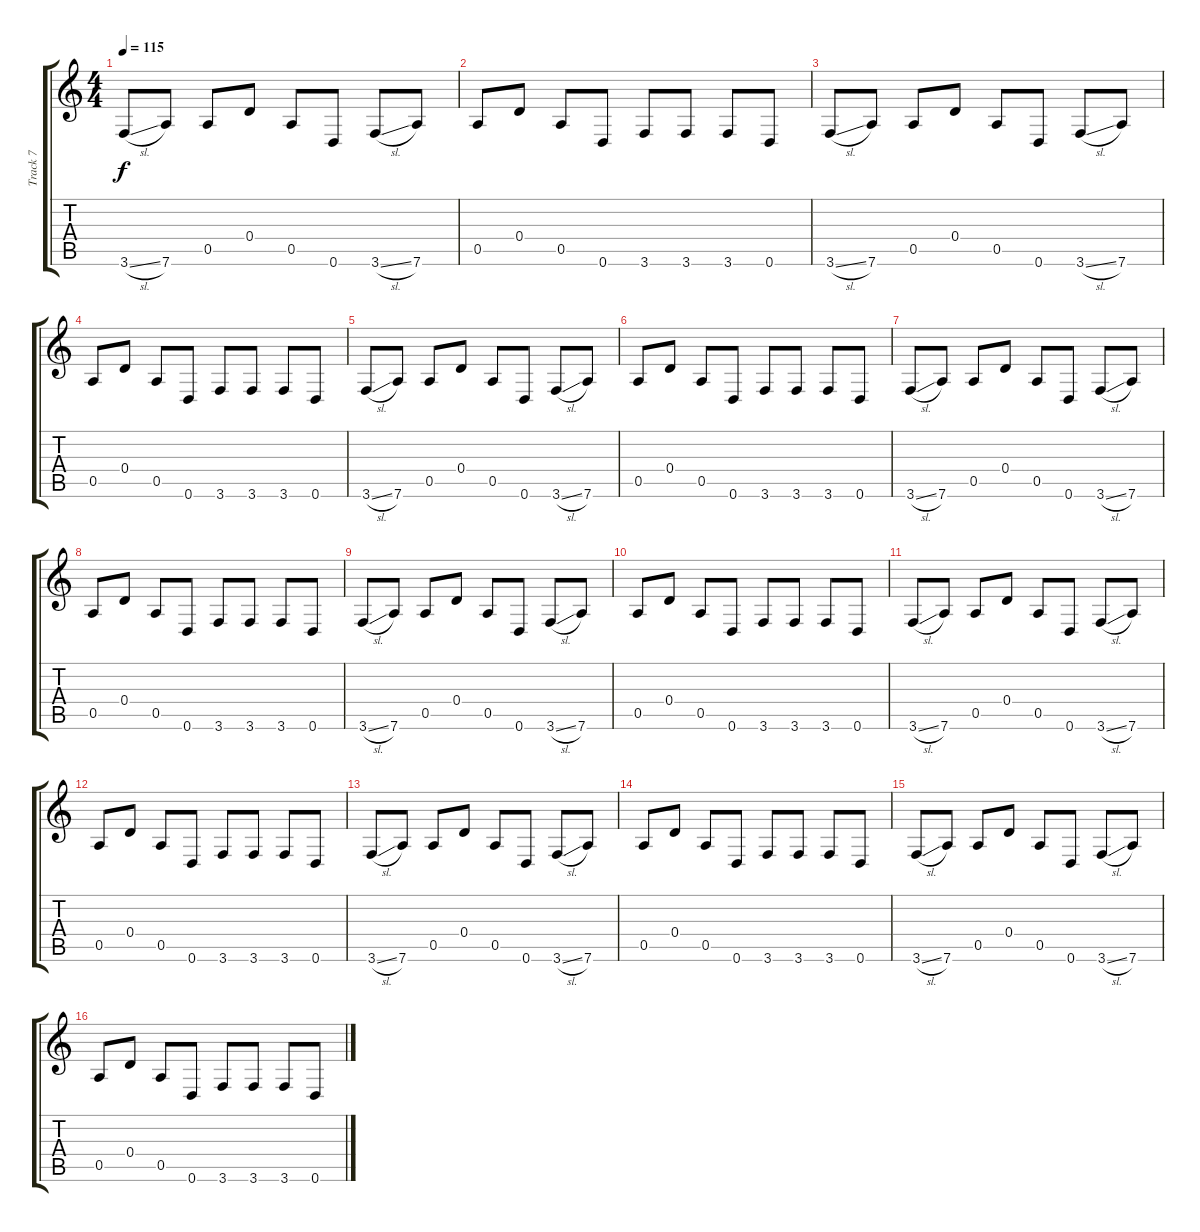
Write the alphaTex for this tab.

\track ("Track 7" "Track 7") {instrument overdrivenguitar}
\staff {score tabs}
\tuning (E4 B3 G3 D3 A2 D2) {hide}
\ts (4 4)
\tempo 115
\clef g2
\ks c
3.6{sl}.8{dy f} 7.6.8 0.5.8 0.4.8 0.5.8 0.6.8 3.6{sl}.8 7.6.8 |
0.5.8 0.4.8 0.5.8 0.6.8 3.6.8 3.6.8 3.6.8 0.6.8 |
3.6{sl}.8 7.6.8 0.5.8 0.4.8 0.5.8 0.6.8 3.6{sl}.8 7.6.8 |
0.5.8 0.4.8 0.5.8 0.6.8 3.6.8 3.6.8 3.6.8 0.6.8 |
3.6{sl}.8 7.6.8 0.5.8 0.4.8 0.5.8 0.6.8 3.6{sl}.8 7.6.8 |
0.5.8 0.4.8 0.5.8 0.6.8 3.6.8 3.6.8 3.6.8 0.6.8 |
3.6{sl}.8 7.6.8 0.5.8 0.4.8 0.5.8 0.6.8 3.6{sl}.8 7.6.8 |
0.5.8 0.4.8 0.5.8 0.6.8 3.6.8 3.6.8 3.6.8 0.6.8 |
3.6{sl}.8 7.6.8 0.5.8 0.4.8 0.5.8 0.6.8 3.6{sl}.8 7.6.8 |
0.5.8 0.4.8 0.5.8 0.6.8 3.6.8 3.6.8 3.6.8 0.6.8 |
3.6{sl}.8 7.6.8 0.5.8 0.4.8 0.5.8 0.6.8 3.6{sl}.8 7.6.8 |
0.5.8 0.4.8 0.5.8 0.6.8 3.6.8 3.6.8 3.6.8 0.6.8 |
3.6{sl}.8 7.6.8 0.5.8 0.4.8 0.5.8 0.6.8 3.6{sl}.8 7.6.8 |
0.5.8 0.4.8 0.5.8 0.6.8 3.6.8 3.6.8 3.6.8 0.6.8 |
3.6{sl}.8 7.6.8 0.5.8 0.4.8 0.5.8 0.6.8 3.6{sl}.8 7.6.8 |
0.5.8 0.4.8 0.5.8 0.6.8 3.6.8 3.6.8 3.6.8 0.6.8
